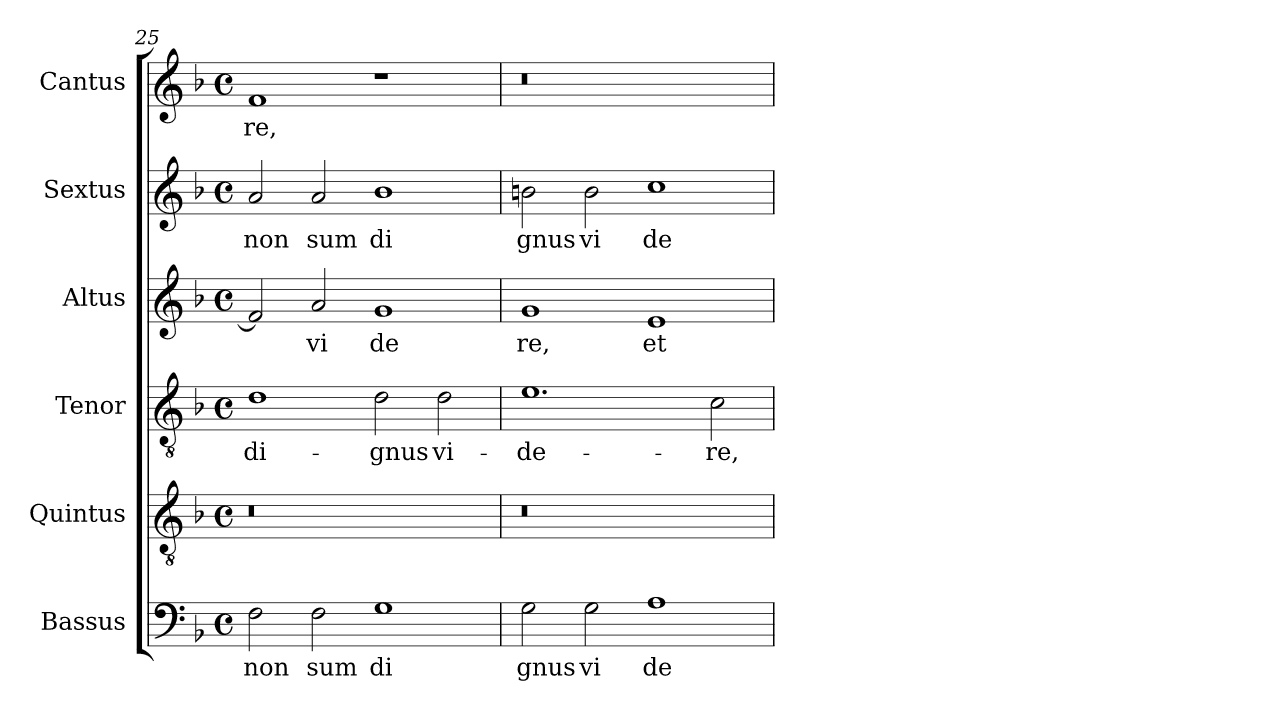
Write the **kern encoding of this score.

**kern	**text	**kern	**kern	**text	**kern	**text	**kern	**text	**kern	**text
*part6	*part6	*part5	*part4	*part4	*part3	*part3	*part2	*part2	*part1	*part1
*staff6	*staff6	*staff5	*staff4	*staff4	*staff3	*staff3	*staff2	*staff2	*staff1	*staff1
*I"Bassus	*	*I"Quintus	*I"Tenor	*	*I"Altus	*	*I"Sextus	*	*I"Cantus	*
*clefF4	*	*clefGv2	*clefGv2	*	*clefG2	*	*clefG2	*	*clefG2	*
*k[b-]	*	*k[b-]	*k[b-]	*	*k[b-]	*	*k[b-]	*	*k[b-]	*
*F:	*	*F:	*F:	*	*F:	*	*F:	*	*F:	*
*M4/4	*	*M4/4	*M4/4	*	*M4/4	*	*M4/4	*	*M4/4	*
*met(c)	*	*met(c)	*met(c)	*	*met(c)	*	*met(c)	*	*met(c)	*
=25	=25	=25	=25	=25	=25	=25	=25	=25	=25	=25
!	!LO:LY:b:cj	!	!	!LO:LY:b:cj	!	!	!	!LO:LY:b:cj	!	!LO:LY:b:cj
2F\	non	0r	1d	di-	2f/]	.	2a/	non	1f	re,
!	!LO:LY:b:cj	!	!	!	!	!LO:LY:b:cj	!	!LO:LY:b:cj	!	!
2F\	sum	.	.	.	2a/	vi	2a/	sum	.	.
!	!LO:LY:b:cj	!	!	!LO:LY:b:cj	!	!LO:LY:b:cj	!	!LO:LY:b:cj	!	!
1G	di	.	2d\	-gnus	1g	de	1b-	di	1r	.
!	!	!	!	!LO:LY:b:cj	!	!	!	!	!	!
.	.	.	2d\	vi-	.	.	.	.	.	.
!!LO:LB:g=z
=26	=26	=26	=26	=26	=26	=26	=26	=26	=26	=26
!	!LO:LY:b:cj	!	!	!LO:LY:b:cj	!	!LO:LY:b:cj	!	!LO:LY:b:cj	!	!
2G\	gnus	0r	1.e	-de-	1g	re,	2bn\	gnus	0r	.
!	!LO:LY:b:cj	!	!	!	!	!	!	!LO:LY:b:cj	!	!
2G\	vi	.	.	.	.	.	2b\	vi	.	.
!	!LO:LY:b:cj	!	!	!	!	!LO:LY:b:cj	!	!LO:LY:b:cj	!	!
1A	de	.	.	.	1e	et	1cc	de	.	.
!	!	!	!	!LO:LY:b:cj	!	!	!	!	!	!
.	.	.	2c\	-re,	.	.	.	.	.	.
=	=	=	=	=	=	=	=	=	=	=
*-	*-	*-	*-	*-	*-	*-	*-	*-	*-	*-
